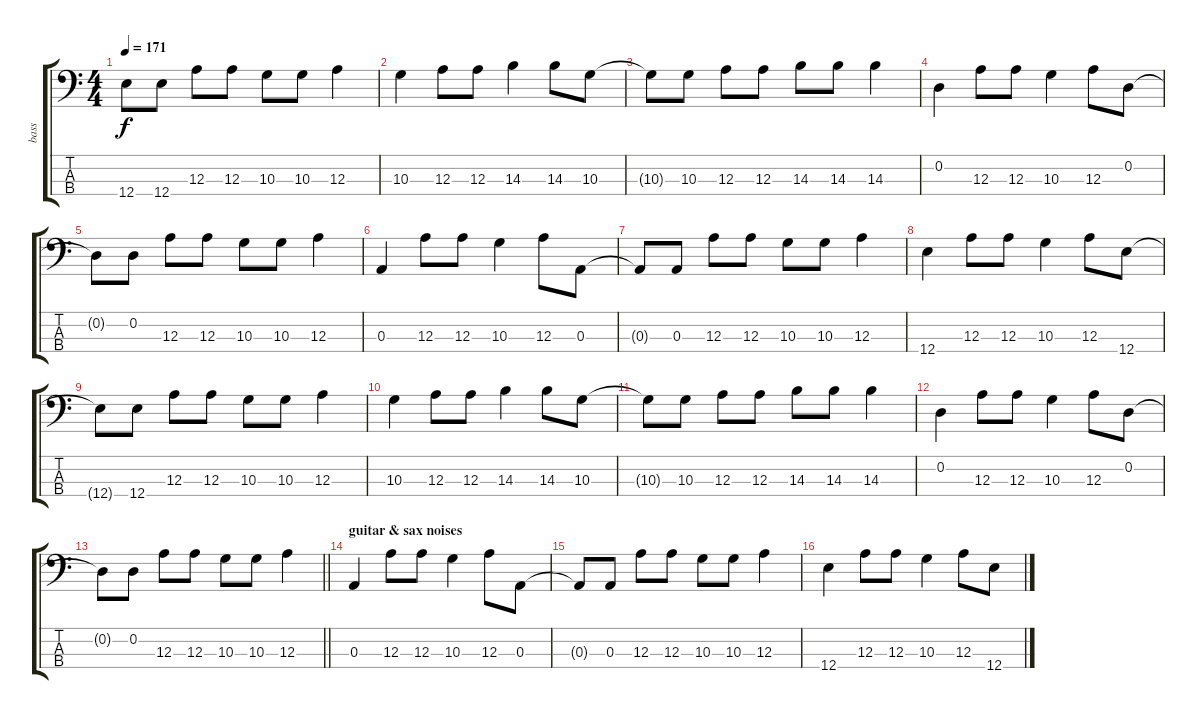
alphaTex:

\track ("bass" "bass") {instrument electricbassfinger}
\staff {score tabs}
\tuning (G2 D2 A1 E1) {hide}
\ts (4 4)
\tempo 171
\clef f4
\ks c
12.4{t}.8{dy f} 12.4.8 12.3.8 12.3.8 10.3.8 10.3.8 12.3.4 |
10.3.4 12.3.8 12.3.8 14.3.4 14.3.8 10.3.8 |
10.3{t}.8 10.3.8 12.3.8 12.3.8 14.3.8 14.3.8 14.3.4 |
0.2.4 12.3.8 12.3.8 10.3.4 12.3.8 0.2.8 |
0.2{t}.8 0.2.8 12.3.8 12.3.8 10.3.8 10.3.8 12.3.4 |
0.3.4 12.3.8 12.3.8 10.3.4 12.3.8 0.3.8 |
0.3{t}.8 0.3.8 12.3.8 12.3.8 10.3.8 10.3.8 12.3.4 |
12.4.4 12.3.8 12.3.8 10.3.4 12.3.8 12.4.8 |
12.4{t}.8 12.4.8 12.3.8 12.3.8 10.3.8 10.3.8 12.3.4 |
10.3.4 12.3.8 12.3.8 14.3.4 14.3.8 10.3.8 |
10.3{t}.8 10.3.8 12.3.8 12.3.8 14.3.8 14.3.8 14.3.4 |
0.2.4 12.3.8 12.3.8 10.3.4 12.3.8 0.2.8 |
\barLineRight lightlight
0.2{t}.8 0.2.8 12.3.8 12.3.8 10.3.8 10.3.8 12.3.4 |
\section ("" "guitar & sax noises")
0.3.4 12.3.8 12.3.8 10.3.4 12.3.8 0.3.8 |
0.3{t}.8 0.3.8 12.3.8 12.3.8 10.3.8 10.3.8 12.3.4 |
12.4.4 12.3.8 12.3.8 10.3.4 12.3.8 12.4.8
